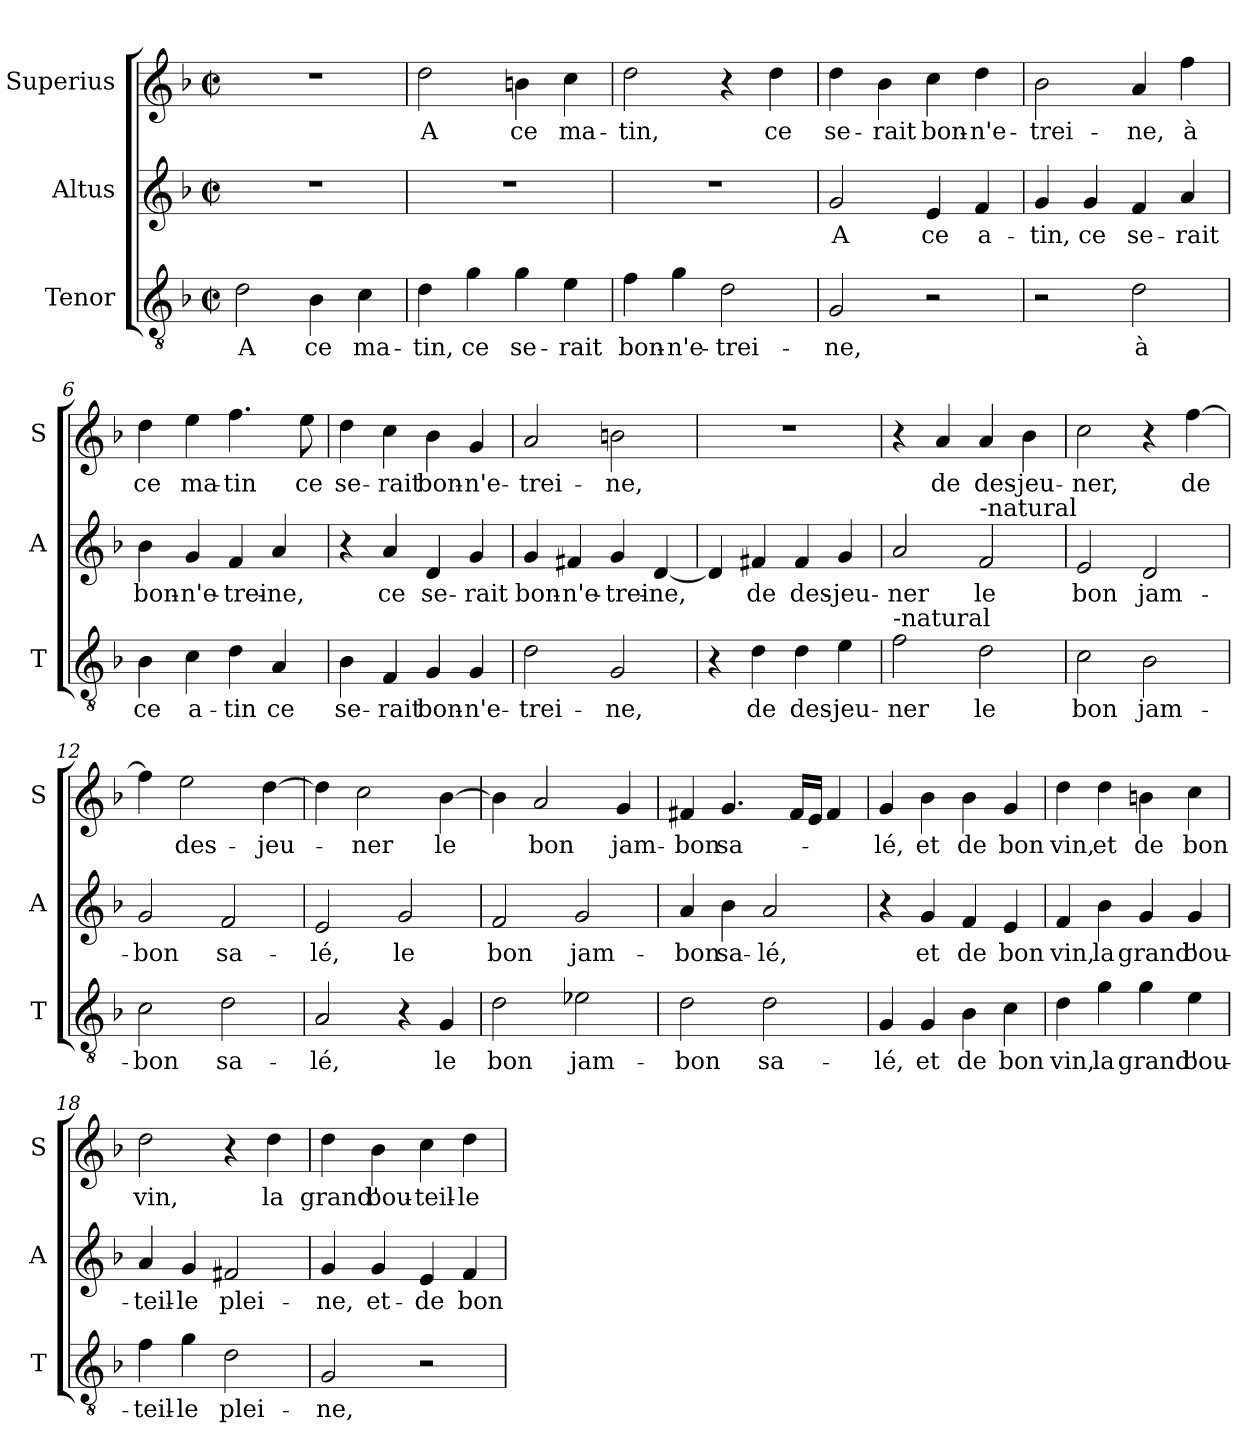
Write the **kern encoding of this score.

**kern	**text	**kern	**text	**kern	**text
*part3	*part3	*part2	*part2	*part1	*part1
*staff3	*staff3	*staff2	*staff2	*staff1	*staff1
*I"Tenor	*	*I"Altus	*	*I"Superius	*
*I'T	*	*I'A	*	*I'S	*
*clefGv2	*	*clefG2	*	*clefG2	*
*k[b-]	*	*k[b-]	*	*k[b-]	*
*M2/2	*	*M2/2	*	*M2/2	*
*met(c|)	*	*met(c|)	*	*met(c|)	*
=1	=1	=1	=1	=1	=1
!	!LO:LY:b	!	!	!	!
2d\	A	1r	.	1r	.
!	!LO:LY:b	!	!	!	!
4B-\	ce	.	.	.	.
!	!LO:LY:b	!	!	!	!
4c\	ma-	.	.	.	.
=2	=2	=2	=2	=2	=2
!	!LO:LY:b	!	!	!	!LO:LY:b
4d\	-tin,	1r	.	2dd\	A
!	!LO:LY:b	!	!	!	!
4g\	ce	.	.	.	.
!	!LO:LY:b	!	!	!	!LO:LY:b
4g\	se-	.	.	4bn\	ce
!	!LO:LY:b	!	!	!	!LO:LY:b
4e\	-rait	.	.	4cc\	ma-
=3	=3	=3	=3	=3	=3
!	!LO:LY:b	!	!	!	!LO:LY:b
4f\	bon-	1r	.	2dd\	-tin,
!	!LO:LY:b	!	!	!	!
4g\	-n'e-	.	.	.	.
!	!LO:LY:b	!	!	!	!
2d\	-trei-	.	.	4r	.
!	!	!	!	!	!LO:LY:b
.	.	.	.	4dd\	ce
=4	=4	=4	=4	=4	=4
!	!LO:LY:b	!	!LO:LY:b	!	!LO:LY:b
2G/	-ne,	2g/	A	4dd\	se-
!	!	!	!	!	!LO:LY:b
.	.	.	.	4b-\	-rait
!	!	!	!LO:LY:b	!	!LO:LY:b
2r	.	4e/	ce	4cc\	bon-
!	!	!	!LO:LY:b	!	!LO:LY:b
.	.	4f/	a-	4dd\	-n'e-
=5	=5	=5	=5	=5	=5
!	!	!	!LO:LY:b	!	!LO:LY:b
2r	.	4g/	-tin,	2b-\	-trei-
!	!	!	!LO:LY:b	!	!
.	.	4g/	ce	.	.
!	!LO:LY:b	!	!LO:LY:b	!	!LO:LY:b
2d\	à	4f/	se-	4a/	-ne,
!	!	!	!LO:LY:b	!	!LO:LY:b
.	.	4a/	-rait	4ff\	à
!!LO:LB:g=z
=6	=6	=6	=6	=6	=6
!	!LO:LY:b	!	!LO:LY:b	!	!LO:LY:b
4B-\	ce	4b-\	bon-	4dd\	ce
!	!LO:LY:b	!	!LO:LY:b	!	!LO:LY:b
4c\	a-	4g/	-n'e-	4ee\	ma-
!	!LO:LY:b	!	!LO:LY:b	!	!LO:LY:b
4d\	-tin	4f/	-trei-	4.ff\	-tin
!	!LO:LY:b	!	!LO:LY:b	!	!
4A/	ce	4a/	-ne,	.	.
!	!	!	!	!	!LO:LY:b
.	.	.	.	8ee\	ce
=7	=7	=7	=7	=7	=7
!	!LO:LY:b	!	!	!	!LO:LY:b
4B-\	se-	4r	.	4dd\	se-
!	!LO:LY:b	!	!LO:LY:b	!	!LO:LY:b
4F/	-rait	4a/	ce	4cc\	-rait
!	!LO:LY:b	!	!LO:LY:b	!	!LO:LY:b
4G/	bon-	4d/	se-	4b-\	bon-
!	!LO:LY:b	!	!LO:LY:b	!	!LO:LY:b
4G/	-n'e-	4g/	-rait	4g/	-n'e-
=8	=8	=8	=8	=8	=8
!	!LO:LY:b	!	!LO:LY:b	!	!LO:LY:b
2d\	-trei-	4g/	bon-	2a/	-trei-
!	!	!	!LO:LY:b	!	!
.	.	4f#X/	-n'e-	.	.
!	!LO:LY:b	!	!LO:LY:b	!	!LO:LY:b
2G/	-ne,	4g/	-trei-	2bn\	-ne,
!	!	!	!LO:LY:b	!	!
.	.	[4d/	-ne,	.	.
=9	=9	=9	=9	=9	=9
4r	.	4d/]	.	1r	.
!	!LO:LY:b	!	!LO:LY:b	!	!
4d\	de	4f#X/	de	.	.
!	!LO:LY:b	!	!LO:LY:b	!	!
4d\	des-	4f#/	des-	.	.
!	!LO:LY:b	!	!LO:LY:b	!	!
4e\	-jeu-	4g/	-jeu-	.	.
=10	=10	=10	=10	=10	=10
!LO:TX:a:t=-natural	!	!	!	!	!
!	!LO:LY:b	!	!LO:LY:b	!	!
2f\	-ner	2a/	-ner	4r	.
!	!	!	!	!	!LO:LY:b
.	.	.	.	4a/	de
!	!	!LO:TX:a:t=-natural	!	!	!
!	!LO:LY:b	!	!LO:LY:b	!	!LO:LY:b
2d\	le	2f/	le	4a/	des-
!	!	!	!	!	!LO:LY:b
.	.	.	.	4b-\	-jeu-
!!LO:LB:g=z
=11	=11	=11	=11	=11	=11
!	!LO:LY:b	!	!LO:LY:b	!	!LO:LY:b
2c\	bon	2e/	bon	2cc\	-ner,
!	!LO:LY:b	!	!LO:LY:b	!	!
2B-\	jam-	2d/	jam-	4r	.
!	!	!	!	!	!LO:LY:b
.	.	.	.	[4ff\	de
=12	=12	=12	=12	=12	=12
!	!LO:LY:b	!	!LO:LY:b	!	!
2c\	-bon	2g/	-bon	4ff\]	.
!	!	!	!	!	!LO:LY:b
.	.	.	.	2ee\	des-
!	!LO:LY:b	!	!LO:LY:b	!	!
2d\	sa-	2f/	sa-	.	.
!	!	!	!	!	!LO:LY:b
.	.	.	.	[4dd\	-jeu-
=13	=13	=13	=13	=13	=13
!	!LO:LY:b	!	!LO:LY:b	!	!
2A/	-lé,	2e/	-lé,	4dd\]	.
!	!	!	!	!	!LO:LY:b
.	.	.	.	2cc\	-ner
!	!	!	!LO:LY:b	!	!
4r	.	2g/	le	.	.
!	!LO:LY:b	!	!	!	!LO:LY:b
4G/	le	.	.	[4b-\	le
=14	=14	=14	=14	=14	=14
!	!LO:LY:b	!	!LO:LY:b	!	!
2d\	bon	2f/	bon	4b-\]	.
!	!	!	!	!	!LO:LY:b
.	.	.	.	2a/	bon
!	!LO:LY:b	!	!LO:LY:b	!	!
2e-X\	jam-	2g/	jam-	.	.
!	!	!	!	!	!LO:LY:b
.	.	.	.	4g/	jam-
=15	=15	=15	=15	=15	=15
!	!LO:LY:b	!	!LO:LY:b	!	!LO:LY:b
2d\	-bon	4a/	-bon	4f#X/	-bon
!	!	!	!LO:LY:b	!	!LO:LY:b
.	.	4b-\	sa-	4.g/	sa-
!	!LO:LY:b	!	!LO:LY:b	!	!
2d\	sa-	2a/	-lé,	.	.
.	.	.	.	16f#LL	.
.	.	.	.	16eJJ	.
.	.	.	.	4f#/	.
!!LO:PB:g=z
=16	=16	=16	=16	=16	=16
!	!LO:LY:b	!	!	!	!LO:LY:b
4G/	-lé,	4r	.	4g/	-lé,
!	!LO:LY:b	!	!LO:LY:b	!	!LO:LY:b
4G/	et	4g/	et	4b-\	et
!	!LO:LY:b	!	!LO:LY:b	!	!LO:LY:b
4B-\	de	4f/	de	4b-\	de
!	!LO:LY:b	!	!LO:LY:b	!	!LO:LY:b
4c\	bon	4e/	bon	4g/	bon
=17	=17	=17	=17	=17	=17
!	!LO:LY:b	!	!LO:LY:b	!	!LO:LY:b
4d\	vin,	4f/	vin,	4dd\	vin,
!	!LO:LY:b	!	!LO:LY:b	!	!LO:LY:b
4g\	la	4b-\	la	4dd\	et
!	!LO:LY:b	!	!LO:LY:b	!	!LO:LY:b
4g\	grand'	4g/	grand'	4bn\	de
!	!LO:LY:b	!	!LO:LY:b	!	!LO:LY:b
4e\	bou-	4g/	bou-	4cc\	bon
=18	=18	=18	=18	=18	=18
!	!LO:LY:b	!	!LO:LY:b	!	!LO:LY:b
4f\	-teil-	4a/	-teil-	2dd\	vin,
!	!LO:LY:b	!	!LO:LY:b	!	!
4g\	-le	4g/	-le	.	.
!	!LO:LY:b	!	!LO:LY:b	!	!
2d\	plei-	2f#X/	plei-	4r	.
!	!	!	!	!	!LO:LY:b
.	.	.	.	4dd\	la
=19	=19	=19	=19	=19	=19
!	!LO:LY:b	!	!LO:LY:b	!	!LO:LY:b
2G/	-ne,	4g/	-ne,	4dd\	grand'
!	!	!	!LO:LY:b	!	!LO:LY:b
.	.	4g/	et-	4b-\	bou-
!	!	!	!LO:LY:b	!	!LO:LY:b
2r	.	4e/	-de	4cc\	-teil-
!	!	!	!LO:LY:b	!	!LO:LY:b
.	.	4f/	bon	4dd\	-le
=	=	=	=	=	=
*-	*-	*-	*-	*-	*-
